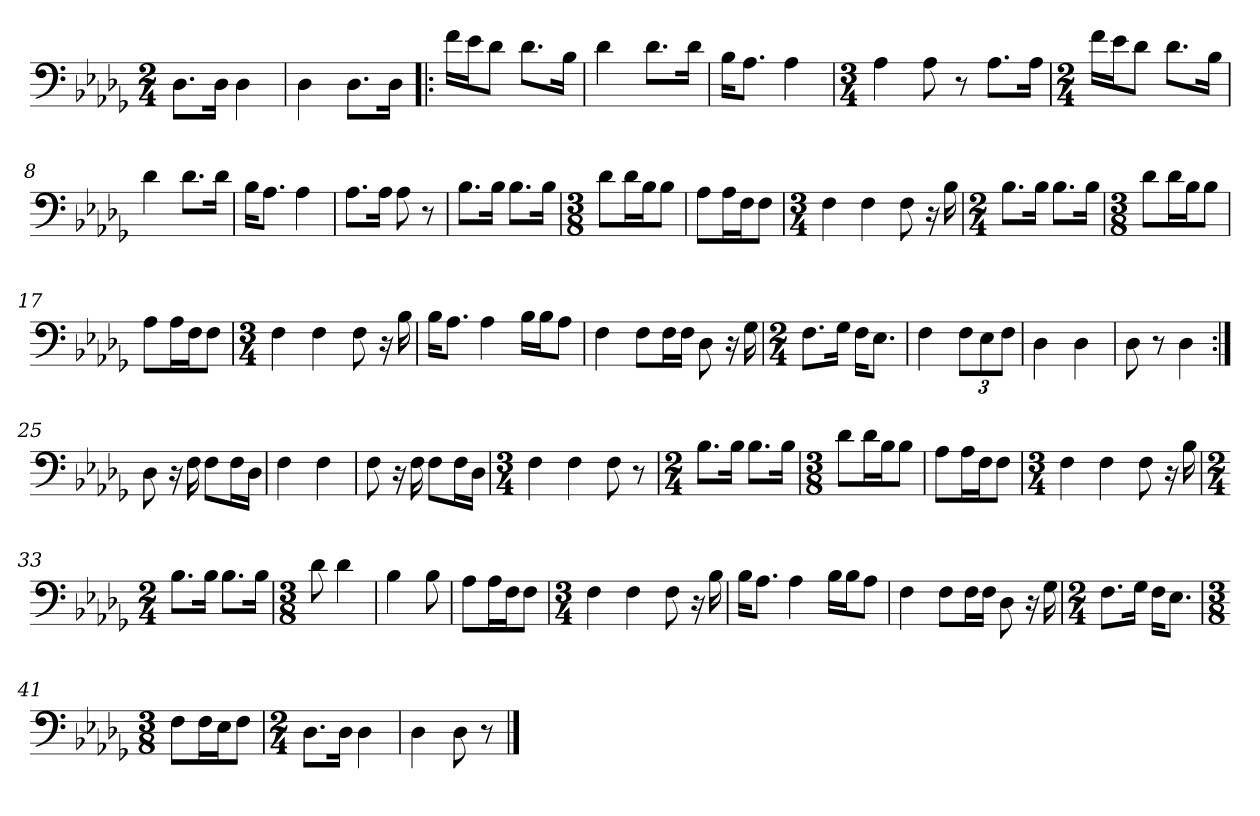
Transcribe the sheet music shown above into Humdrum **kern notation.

**kern
*part1
*staff1
*clefF4
*k[b-e-a-d-g-]
*M2/4
=1
8.D-\L
16D-\Jk
4D-\
=2
4D-\
8.D-\L
16D-\Jk
=3!|:
16f\LL
16e-\J
8d-\J
8.d-\L
16B-\Jk
=4
4d-\
8.d-\L
16d-\Jk
=5
16B-\KL
8.A-\J
4A-\
=6
*M3/4
4A-\
8A-\
8r
8.A-\L
16A-\Jk
=7
*M2/4
16f\LL
16e-\J
8d-\J
8.d-\L
16B-\Jk
=8
4d-\
8.d-\L
16d-\Jk
=9
16B-\KL
8.A-\J
4A-\
=10
8.A-\L
16A-\Jk
8A-\
8r
=11
8.B-\L
16B-\Jk
8.B-\L
16B-\Jk
=12
*M3/8
8d-\L
16d-\L
16B-\J
8B-\J
=13
8A-\L
16A-\L
16F\J
8F\J
=14
*M3/4
4F\
4F\
8F\
16r
16B-\
=15
*M2/4
8.B-\L
16B-\Jk
8.B-\L
16B-\Jk
=16
*M3/8
8d-\L
16d-\L
16B-\J
8B-\J
=17
8A-\L
16A-\L
16F\J
8F\J
=18
*M3/4
4F\
4F\
8F\
16r
16B-\
=19
16B-\KL
8.A-\J
4A-\
16B-\LL
16B-\J
8A-\J
=20
4F\
8F\L
16F\L
16F\JJ
8D-\
16r
16G-\
=21
*M2/4
8.F\L
16G-\Jk
16F\KL
8.E-\J
=22
4F\
12F\L
12E-\
12F\J
=23
4D-\
4D-\
=24
8D-\
8r
4D-\
=25:|!
8D-\
16r
16F\
8F\L
16F\L
16D-\JJ
=26
4F\
4F\
=27
8F\
16r
16F\
8F\L
16F\L
16D-\JJ
=28
*M3/4
4F\
4F\
8F\
8r
=29
*M2/4
8.B-\L
16B-\Jk
8.B-\L
16B-\Jk
=30
*M3/8
8d-\L
16d-\L
16B-\J
8B-\J
=31
8A-\L
16A-\L
16F\J
8F\J
=32
*M3/4
4F\
4F\
8F\
16r
16B-\
=33
*M2/4
8.B-\L
16B-\Jk
8.B-\L
16B-\Jk
=34
*M3/8
8d-\
4d-\
=35
4B-\
8B-\
=36
8A-\L
16A-\L
16F\J
8F\J
=37
*M3/4
4F\
4F\
8F\
16r
16B-\
=38
16B-\KL
8.A-\J
4A-\
16B-\LL
16B-\J
8A-\J
=39
4F\
8F\L
16F\L
16F\JJ
8D-\
16r
16G-\
=40
*M2/4
8.F\L
16G-\Jk
16F\KL
8.E-\J
=41
*M3/8
8F\L
16F\L
16E-\J
8F\J
=42
*M2/4
8.D-\L
16D-\Jk
4D-\
=43
4D-\
8D-\
8r
==
*-
